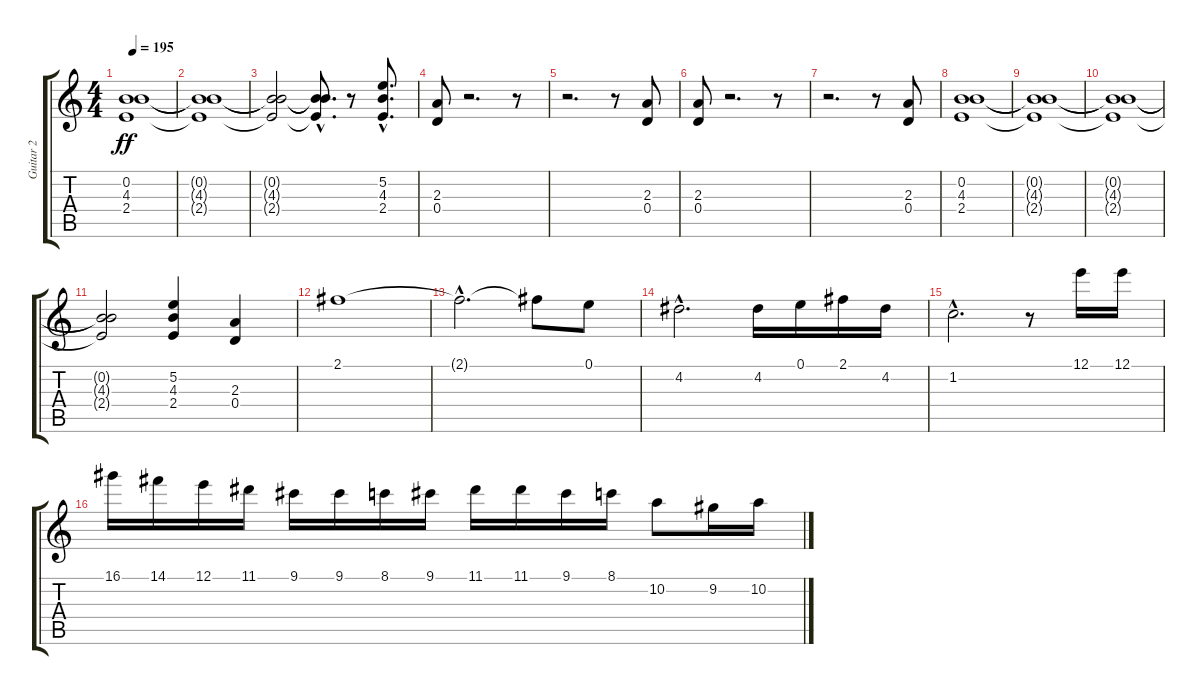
\track ("Guitar 2" "Guitar 2") {instrument overdrivenguitar}
\staff {score tabs}
\tuning (E4 B3 G3 D3 A2 E2) {hide}
\ts (4 4)
\tempo 195
\clef g2
\ks c
(0.2{t} 4.3{t} 2.4{t}).1{dy ff} |
(0.2{t} 4.3{t} 2.4{t}).1 |
(0.2{t} 4.3{t} 2.4{t}).2 (0.2{hac t} 4.3{hac t} 2.4{hac t}).8{d} r.8 (5.2{hac} 4.3{hac} 2.4{hac}).8{d} |
(2.3 0.4).8 r.2{d} r.8 |
r.2{d} r.8 (2.3 0.4).8 |
(2.3 0.4).8 r.2{d} r.8 |
r.2{d} r.8 (2.3 0.4).8 |
(0.2 4.3 2.4).1 |
(0.2{t} 4.3{t} 2.4{t}).1 |
(0.2{t} 4.3{t} 2.4{t}).1 |
(0.2{t} 4.3{t} 2.4{t}).2 (5.2 4.3 2.4).4 (2.3 0.4).4 |
2.1.1{balance 8} |
2.1{hac t}.2{d} 2.1{t}.8 0.1.8 |
4.2{hac}.2{d} 4.2.16 0.1.16 2.1.16 4.2.16 |
1.2{hac}.2{d} r.8 12.1.16 12.1.16 |
16.1.16 14.1.16 12.1.16 11.1.16 9.1.16 9.1.16 8.1.16 9.1.16 11.1.16 11.1.16 9.1.16 8.1.16 10.2.8 9.2.16 10.2.16
